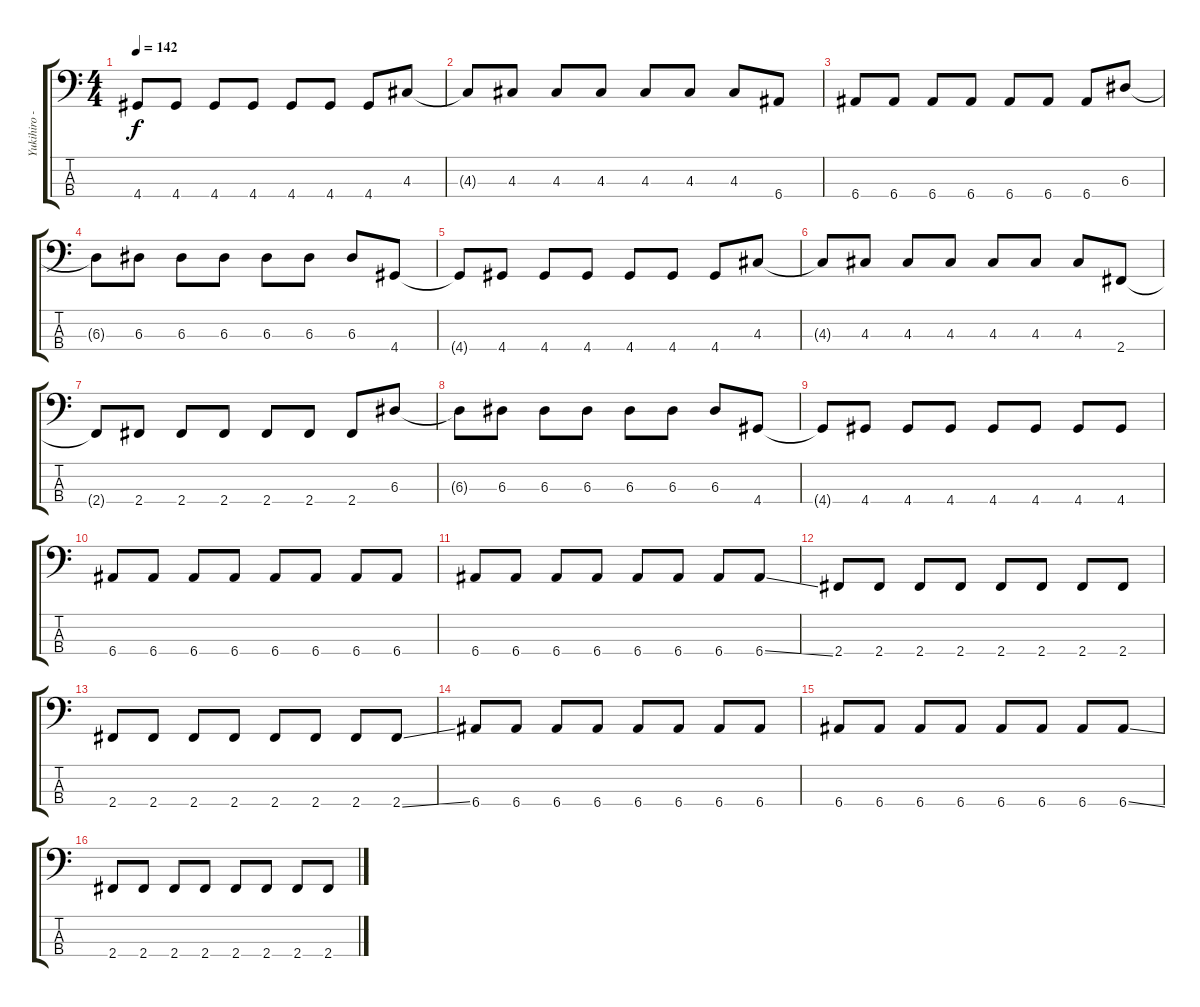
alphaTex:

\track ("Yukihiro - Bass" "Yukihiro -") {instrument electricbasspick}
\staff {score tabs}
\tuning (G2 D2 A1 E1) {hide}
\ts (4 4)
\tempo 142
\clef f4
\ks c
4.4{t}.8{dy f} 4.4.8 4.4.8 4.4.8 4.4.8 4.4.8 4.4.8 4.3.8 |
4.3{t}.8 4.3.8 4.3.8 4.3.8 4.3.8 4.3.8 4.3.8 6.4.8 |
6.4.8 6.4.8 6.4.8 6.4.8 6.4.8 6.4.8 6.4.8 6.3.8 |
6.3{t}.8 6.3.8 6.3.8 6.3.8 6.3.8 6.3.8 6.3.8 4.4.8 |
4.4{t}.8 4.4.8 4.4.8 4.4.8 4.4.8 4.4.8 4.4.8 4.3.8 |
4.3{t}.8 4.3.8 4.3.8 4.3.8 4.3.8 4.3.8 4.3.8 2.4.8 |
2.4{t}.8 2.4.8 2.4.8 2.4.8 2.4.8 2.4.8 2.4.8 6.3.8 |
6.3{t}.8 6.3.8 6.3.8 6.3.8 6.3.8 6.3.8 6.3.8 4.4.8 |
4.4{t}.8 4.4.8 4.4.8 4.4.8 4.4.8 4.4.8 4.4.8 4.4.8 |
6.4.8 6.4.8 6.4.8 6.4.8 6.4.8 6.4.8 6.4.8 6.4.8 |
6.4.8 6.4.8 6.4.8 6.4.8 6.4.8 6.4.8 6.4.8 6.4{ss}.8 |
2.4.8 2.4.8 2.4.8 2.4.8 2.4.8 2.4.8 2.4.8 2.4.8 |
2.4.8 2.4.8 2.4.8 2.4.8 2.4.8 2.4.8 2.4.8 2.4{ss}.8 |
6.4.8 6.4.8 6.4.8 6.4.8 6.4.8 6.4.8 6.4.8 6.4.8 |
6.4.8 6.4.8 6.4.8 6.4.8 6.4.8 6.4.8 6.4.8 6.4{ss}.8 |
2.4.8 2.4.8 2.4.8 2.4.8 2.4.8 2.4.8 2.4.8 2.4.8
